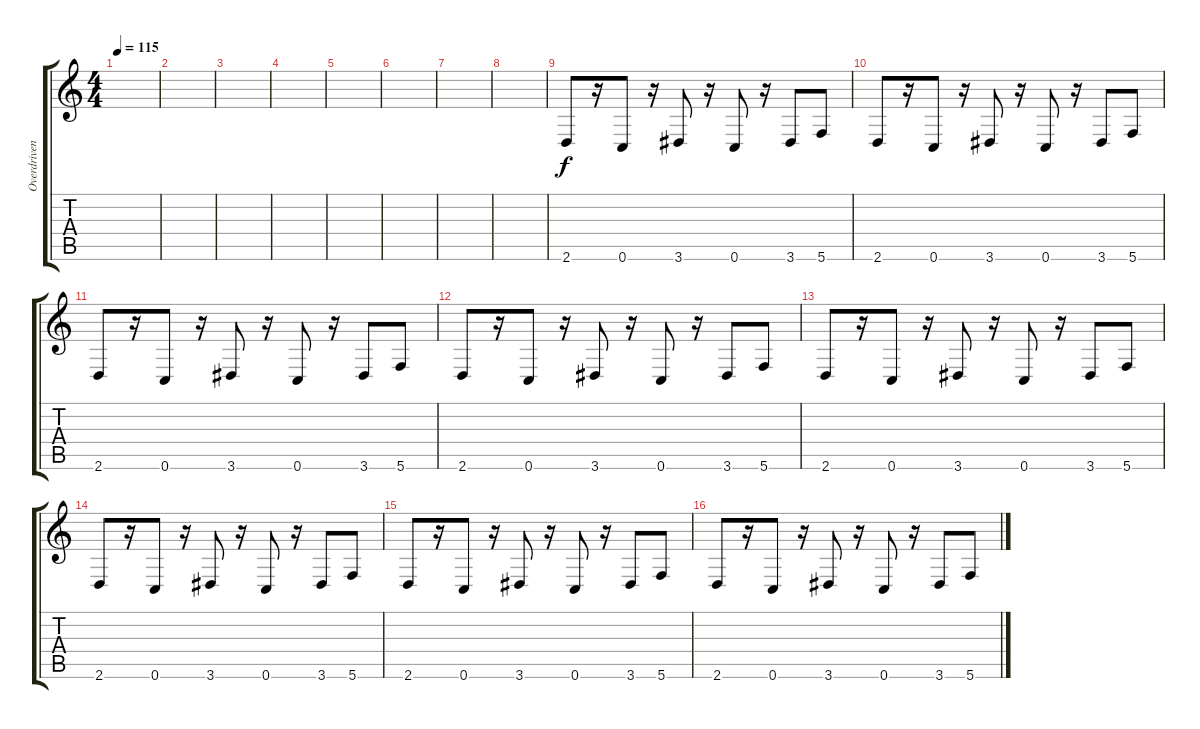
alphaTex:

\track ("Overdriven Guitar" "Overdriven") {instrument overdrivenguitar}
\staff {score tabs}
\tuning (D4 A3 F3 C3 G2 C2) {hide}
\ts (4 4)
\tempo 115
\clef g2
\ks c
|
|
|
|
|
|
|
|
2.6.8 r.16 0.6.8 r.16 3.6.8 r.16 0.6.8 r.16 3.6.8 5.6.8 |
2.6.8 r.16 0.6.8 r.16 3.6.8 r.16 0.6.8 r.16 3.6.8 5.6.8 |
2.6.8 r.16 0.6.8 r.16 3.6.8 r.16 0.6.8 r.16 3.6.8 5.6.8 |
2.6.8 r.16 0.6.8 r.16 3.6.8 r.16 0.6.8 r.16 3.6.8 5.6.8 |
2.6.8 r.16 0.6.8 r.16 3.6.8 r.16 0.6.8 r.16 3.6.8 5.6.8 |
2.6.8 r.16 0.6.8 r.16 3.6.8 r.16 0.6.8 r.16 3.6.8 5.6.8 |
2.6.8 r.16 0.6.8 r.16 3.6.8 r.16 0.6.8 r.16 3.6.8 5.6.8 |
2.6.8 r.16 0.6.8 r.16 3.6.8 r.16 0.6.8 r.16 3.6.8 5.6.8
